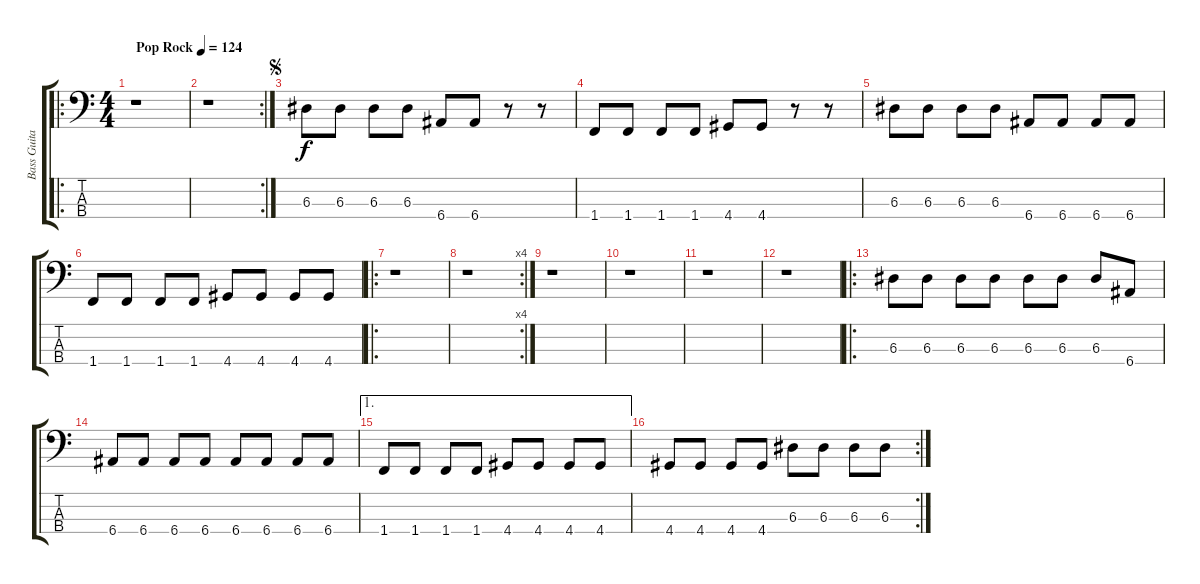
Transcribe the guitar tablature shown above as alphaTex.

\track ("Bass Guitar" "Bass Guita") {instrument electricbassfinger}
\staff {score tabs}
\tuning (G2 D2 A1 E1) {hide}
\ro
\ts (4 4)
\tempo (124 "Pop Rock")
\clef f4
\ks c
r.1{dy f instrument electricbassfinger} |
\rc 2
r.1 |
\jump segno
6.3.8 6.3.8 6.3.8 6.3.8 6.4.8 6.4.8 r.8 r.8 |
1.4.8 1.4.8 1.4.8 1.4.8 4.4.8 4.4.8 r.8 r.8 |
6.3.8 6.3.8 6.3.8 6.3.8 6.4.8 6.4.8 6.4.8 6.4.8 |
1.4.8 1.4.8 1.4.8 1.4.8 4.4.8 4.4.8 4.4.8 4.4.8 |
\ro
r.1 |
\rc 4
r.1 |
r.1 |
r.1 |
r.1 |
r.1 |
\ro
6.3.8 6.3.8 6.3.8 6.3.8 6.3.8 6.3.8 6.3.8 6.4.8 |
6.4.8 6.4.8 6.4.8 6.4.8 6.4.8 6.4.8 6.4.8 6.4.8 |
\ae 1
1.4.8 1.4.8 1.4.8 1.4.8 4.4.8 4.4.8 4.4.8 4.4.8 |
\rc 2
4.4.8 4.4.8 4.4.8 4.4.8 6.3.8 6.3.8 6.3.8 6.3.8
